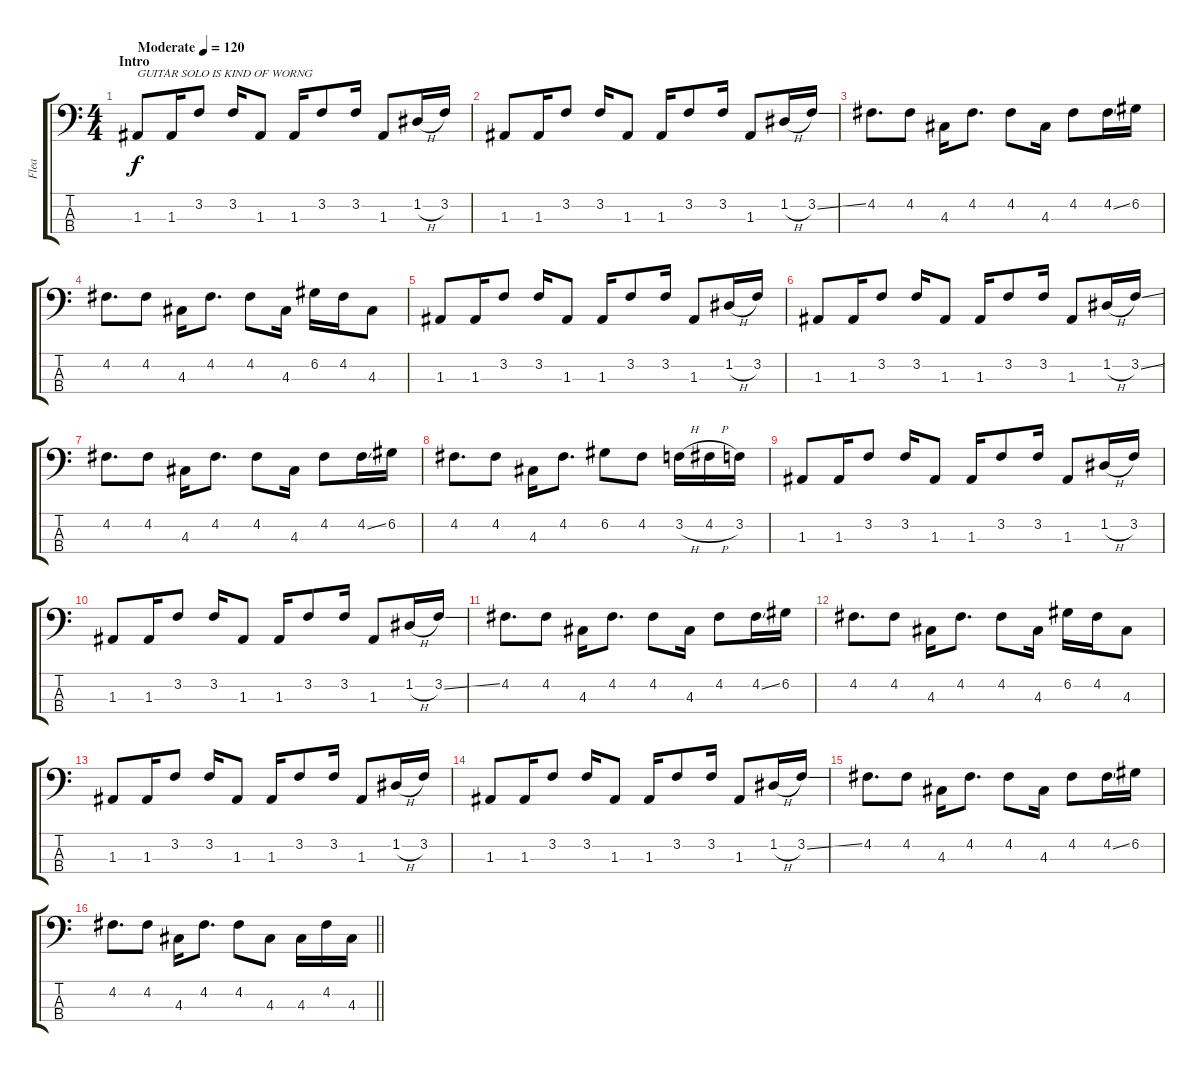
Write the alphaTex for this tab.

\track ("Flea" "Flea") {instrument electricbassfinger}
\staff {score tabs}
\tuning (G2 D2 A1 E1) {hide}
\ts (4 4)
\section ("" "Intro")
\tempo (120 "Moderate")
\clef f4
\ks c
1.3.8{txt "GUITAR SOLO IS KIND OF WORNG" dy f instrument electricbassfinger} 1.3.16 3.2.8 3.2.16 1.3.8 1.3.16 3.2.8 3.2.16 1.3.8 1.2{h}.16 3.2.16 |
1.3.8 1.3.16 3.2.8 3.2.16 1.3.8 1.3.16 3.2.8 3.2.16 1.3.8 1.2{h}.16 3.2{ss}.16 |
4.2.8{d} 4.2.8 4.3.16 4.2.8{d} 4.2.8 4.3.16 4.2.8 4.2{ss}.16 6.2.16 |
4.2.8{d} 4.2.8 4.3.16 4.2.8{d} 4.2.8 4.3.16 6.2.16 4.2.16 4.3.8 |
1.3.8 1.3.16 3.2.8 3.2.16 1.3.8 1.3.16 3.2.8 3.2.16 1.3.8 1.2{h}.16 3.2.16 |
1.3.8 1.3.16 3.2.8 3.2.16 1.3.8 1.3.16 3.2.8 3.2.16 1.3.8 1.2{h}.16 3.2{ss}.16 |
4.2.8{d} 4.2.8 4.3.16 4.2.8{d} 4.2.8 4.3.16 4.2.8 4.2{ss}.16 6.2.16 |
4.2.8{d} 4.2.8 4.3.16 4.2.8{d} 6.2.8 4.2.8 3.2{h}.16 4.2{h}.16 3.2.16 |
1.3.8 1.3.16 3.2.8 3.2.16 1.3.8 1.3.16 3.2.8 3.2.16 1.3.8 1.2{h}.16 3.2.16 |
1.3.8 1.3.16 3.2.8 3.2.16 1.3.8 1.3.16 3.2.8 3.2.16 1.3.8 1.2{h}.16 3.2{ss}.16 |
4.2.8{d} 4.2.8 4.3.16 4.2.8{d} 4.2.8 4.3.16 4.2.8 4.2{ss}.16 6.2.16 |
4.2.8{d} 4.2.8 4.3.16 4.2.8{d} 4.2.8 4.3.16 6.2.16 4.2.16 4.3.8 |
1.3.8 1.3.16 3.2.8 3.2.16 1.3.8 1.3.16 3.2.8 3.2.16 1.3.8 1.2{h}.16 3.2.16 |
1.3.8 1.3.16 3.2.8 3.2.16 1.3.8 1.3.16 3.2.8 3.2.16 1.3.8 1.2{h}.16 3.2{ss}.16 |
4.2.8{d} 4.2.8 4.3.16 4.2.8{d} 4.2.8 4.3.16 4.2.8 4.2{ss}.16 6.2.16 |
\barLineRight lightlight
4.2.8{d} 4.2.8 4.3.16 4.2.8{d} 4.2.8 4.3.8 4.3.16 4.2.16 4.3.16
